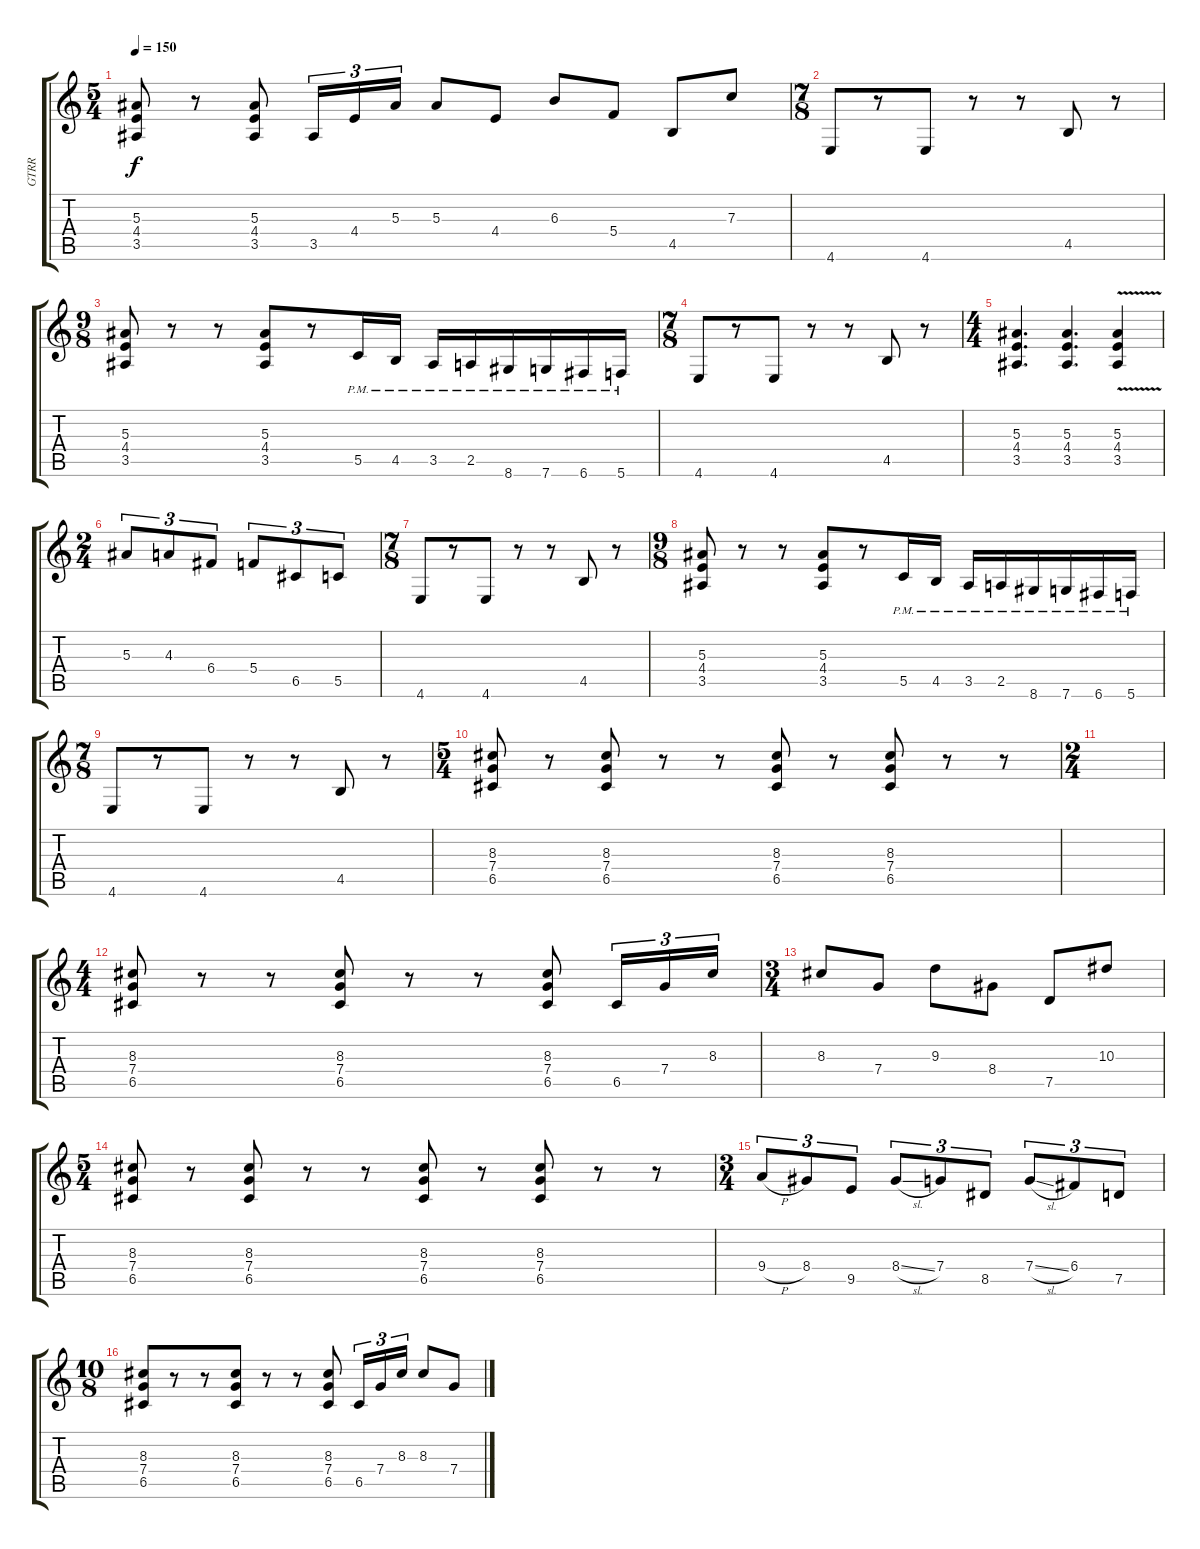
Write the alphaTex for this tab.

\track ("GTRR" "GTRR") {instrument distortionguitar}
\staff {score tabs}
\tuning (D4 A3 F3 C3 G2 C2) {hide}
\ts (5 4)
\tempo 150
\clef g2
\ks c
(5.3 4.4 3.5).8{dy f} r.8 (5.3 4.4 3.5).8 3.5.16{tu (3 2)} 4.4.16{tu (3 2)} 5.3.16{tu (3 2)} 5.3.8 4.4.8 6.3.8 5.4.8 4.5.8 7.3.8 |
\ts (7 8)
4.6.8 r.8 4.6.8 r.8 r.8 4.5.8 r.8 |
\ts (9 8)
(5.3 4.4 3.5).8 r.8 r.8 (5.3 4.4 3.5).8 r.8 5.5{pm}.16 4.5{pm}.16 3.5{pm}.16 2.5{pm}.16 8.6{pm}.16 7.6{pm}.16 6.6{pm}.16 5.6{pm}.16 |
\ts (7 8)
4.6.8 r.8 4.6.8 r.8 r.8 4.5.8 r.8 |
\ts (4 4)
(5.3 4.4 3.5).4{d} (5.3 4.4 3.5).4{d} (5.3 4.4{v} 3.5).4 |
\ts (2 4)
5.3.8{tu (3 2)} 4.3.8{tu (3 2)} 6.4.8{tu (3 2)} 5.4.8{tu (3 2)} 6.5.8{tu (3 2)} 5.5.8{tu (3 2)} |
\ts (7 8)
4.6.8 r.8 4.6.8 r.8 r.8 4.5.8 r.8 |
\ts (9 8)
(5.3 4.4 3.5).8 r.8 r.8 (5.3 4.4 3.5).8 r.8 5.5{pm}.16 4.5{pm}.16 3.5{pm}.16 2.5{pm}.16 8.6{pm}.16 7.6{pm}.16 6.6{pm}.16 5.6{pm}.16 |
\ts (7 8)
4.6.8 r.8 4.6.8 r.8 r.8 4.5.8 r.8 |
\ts (5 4)
(8.3 7.4 6.5).8 r.8 (8.3 7.4 6.5).8 r.8 r.8 (8.3 7.4 6.5).8 r.8 (8.3 7.4 6.5).8 r.8 r.8 |
\ts (2 4)
|
\ts (4 4)
(8.3 7.4 6.5).8 r.8 r.8 (8.3 7.4 6.5).8 r.8 r.8 (8.3 7.4 6.5).8 6.5.16{tu (3 2)} 7.4.16{tu (3 2)} 8.3.16{tu (3 2)} |
\ts (3 4)
8.3.8 7.4.8 9.3.8 8.4.8 7.5.8 10.3.8 |
\ts (5 4)
(8.3 7.4 6.5).8 r.8 (8.3 7.4 6.5).8 r.8 r.8 (8.3 7.4 6.5).8 r.8 (8.3 7.4 6.5).8 r.8 r.8 |
\ts (3 4)
9.4{h}.8{tu (3 2)} 8.4.8{tu (3 2)} 9.5.8{tu (3 2)} 8.4{sl}.8{tu (3 2)} 7.4.8{tu (3 2)} 8.5.8{tu (3 2)} 7.4{sl}.8{tu (3 2)} 6.4.8{tu (3 2)} 7.5.8{tu (3 2)} |
\ts (10 8)
(8.3 7.4 6.5).8 r.8 r.8 (8.3 7.4 6.5).8 r.8 r.8 (8.3 7.4 6.5).8 6.5.16{tu (3 2)} 7.4.16{tu (3 2)} 8.3.16{tu (3 2)} 8.3.8 7.4.8
